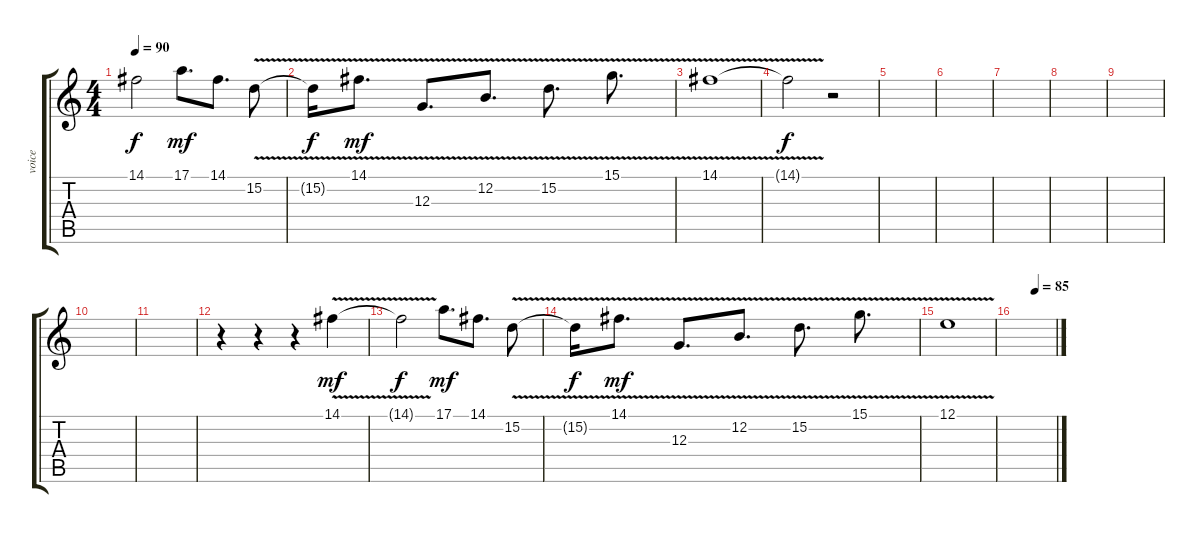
\track ("voice" "voice") {instrument stringensemble1}
\staff {score tabs}
\tuning (E4 B3 G3 D3 A2 E2) {hide}
\ts (4 4)
\tempo 90
\clef g2
\ks c
14.1{t}.2{dy f} 17.1.8{d dy mf} 14.1.8{d} 15.2{v}.8 |
15.2{t}.16{dy f} 14.1{v}.8{d dy mf} 12.3{v}.8{d} 12.2{v}.8{d} 15.2{v}.8{d} 15.1{v}.8{d} |
14.1{v}.1 |
14.1{t}.2{dy f} r.2 |
|
|
|
|
|
|
|
r.4 r.4 r.4 14.1{v}.4{dy mf volume 16} |
14.1{t}.2{dy f} 17.1.8{d dy mf} 14.1.8{d} 15.2{v}.8 |
15.2{t}.16{dy f} 14.1{v}.8{d dy mf} 12.3{v}.8{d} 12.2{v}.8{d} 15.2{v}.8{d} 15.1{v}.8{d} |
12.1{v}.1 |
\tempo (85 0.5)
